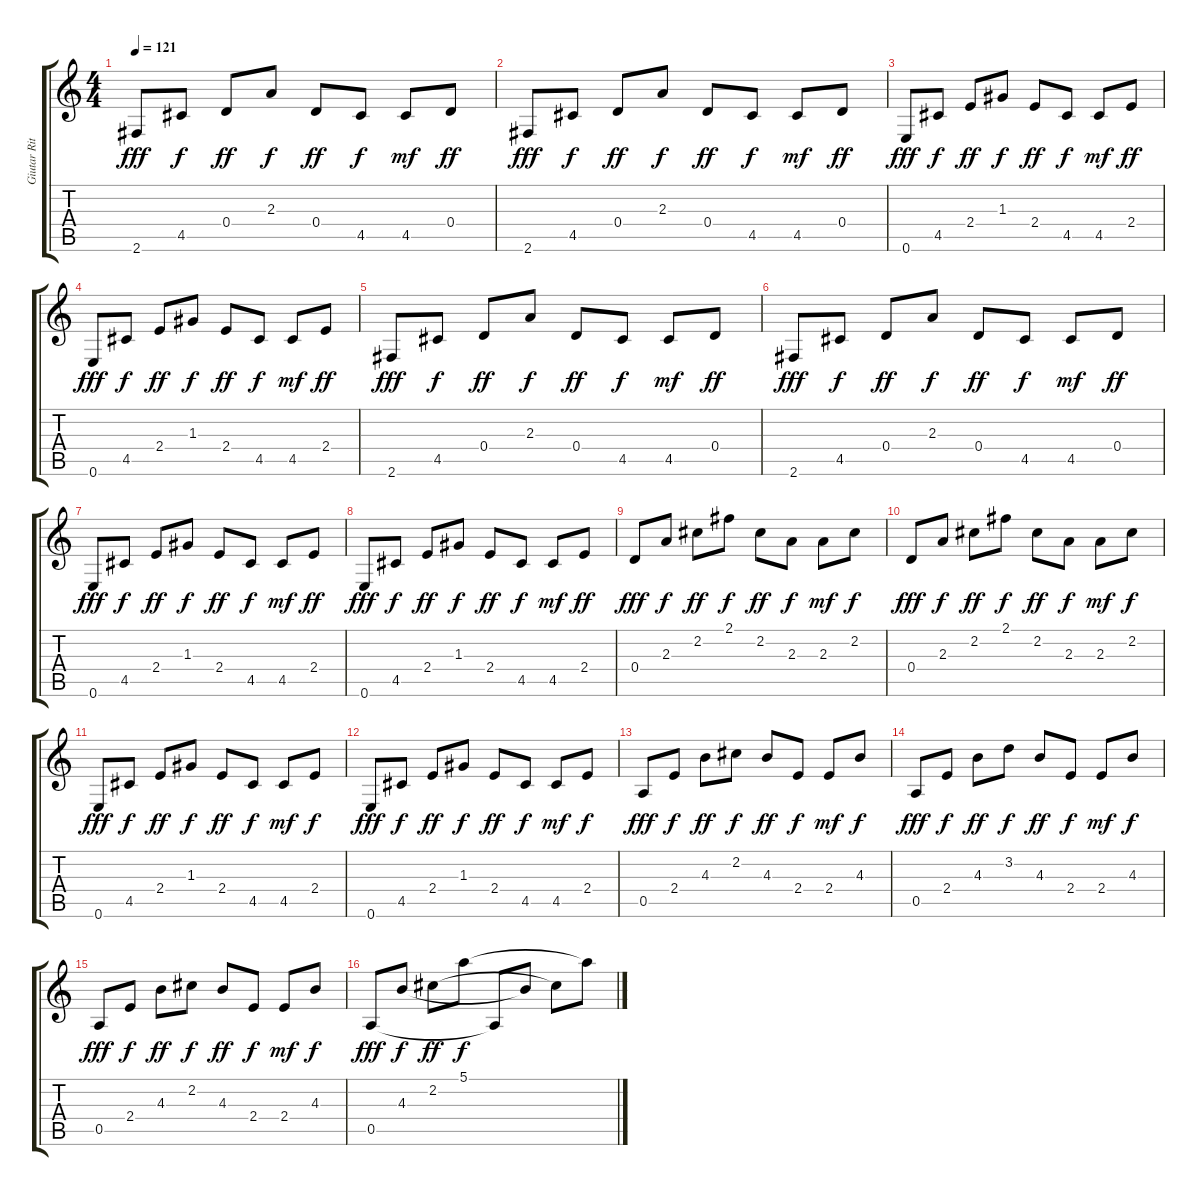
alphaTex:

\track ("Giutar Ritm" "Giutar Rit") {instrument acousticguitarnylon}
\staff {score tabs}
\tuning (E4 B3 G3 D3 A2 E2) {hide}
\ts (4 4)
\tempo 121
\clef g2
\ks c
2.6.8{dy fff} 4.5.8{dy f} 0.4.8{dy ff} 2.3.8{dy f} 0.4.8{dy ff} 4.5.8{dy f} 4.5.8{dy mf} 0.4.8{dy ff} |
2.6.8{dy fff} 4.5.8{dy f} 0.4.8{dy ff} 2.3.8{dy f} 0.4.8{dy ff} 4.5.8{dy f} 4.5.8{dy mf} 0.4.8{dy ff} |
0.6.8{dy fff} 4.5.8{dy f} 2.4.8{dy ff} 1.3.8{dy f} 2.4.8{dy ff} 4.5.8{dy f} 4.5.8{dy mf} 2.4.8{dy ff} |
0.6.8{dy fff} 4.5.8{dy f} 2.4.8{dy ff} 1.3.8{dy f} 2.4.8{dy ff} 4.5.8{dy f} 4.5.8{dy mf} 2.4.8{dy ff} |
2.6.8{dy fff} 4.5.8{dy f} 0.4.8{dy ff} 2.3.8{dy f} 0.4.8{dy ff} 4.5.8{dy f} 4.5.8{dy mf} 0.4.8{dy ff} |
2.6.8{dy fff} 4.5.8{dy f} 0.4.8{dy ff} 2.3.8{dy f} 0.4.8{dy ff} 4.5.8{dy f} 4.5.8{dy mf} 0.4.8{dy ff} |
0.6.8{dy fff} 4.5.8{dy f} 2.4.8{dy ff} 1.3.8{dy f} 2.4.8{dy ff} 4.5.8{dy f} 4.5.8{dy mf} 2.4.8{dy ff} |
0.6.8{dy fff} 4.5.8{dy f} 2.4.8{dy ff} 1.3.8{dy f} 2.4.8{dy ff} 4.5.8{dy f} 4.5.8{dy mf} 2.4.8{dy ff} |
0.4.8{dy fff} 2.3.8{dy f} 2.2.8{dy ff} 2.1.8{dy f} 2.2.8{dy ff} 2.3.8{dy f} 2.3.8{dy mf} 2.2.8{dy f} |
0.4.8{dy fff} 2.3.8{dy f} 2.2.8{dy ff} 2.1.8{dy f} 2.2.8{dy ff} 2.3.8{dy f} 2.3.8{dy mf} 2.2.8{dy f} |
0.6.8{dy fff} 4.5.8{dy f} 2.4.8{dy ff} 1.3.8{dy f} 2.4.8{dy ff} 4.5.8{dy f} 4.5.8{dy mf} 2.4.8{dy f} |
0.6.8{dy fff} 4.5.8{dy f} 2.4.8{dy ff} 1.3.8{dy f} 2.4.8{dy ff} 4.5.8{dy f} 4.5.8{dy mf} 2.4.8{dy f} |
0.5.8{dy fff} 2.4.8{dy f} 4.3.8{dy ff} 2.2.8{dy f} 4.3.8{dy ff} 2.4.8{dy f} 2.4.8{dy mf} 4.3.8{dy f} |
0.5.8{dy fff} 2.4.8{dy f} 4.3.8{dy ff} 3.2.8{dy f} 4.3.8{dy ff} 2.4.8{dy f} 2.4.8{dy mf} 4.3.8{dy f} |
0.5.8{dy fff} 2.4.8{dy f} 4.3.8{dy ff} 2.2.8{dy f} 4.3.8{dy ff} 2.4.8{dy f} 2.4.8{dy mf} 4.3.8{dy f} |
0.5.8{dy fff} 4.3.8{dy f} 2.2.8{dy ff} 5.1.8{dy f} 0.5{t}.8 4.3{t}.8 2.2{t}.8 5.1{t}.8
